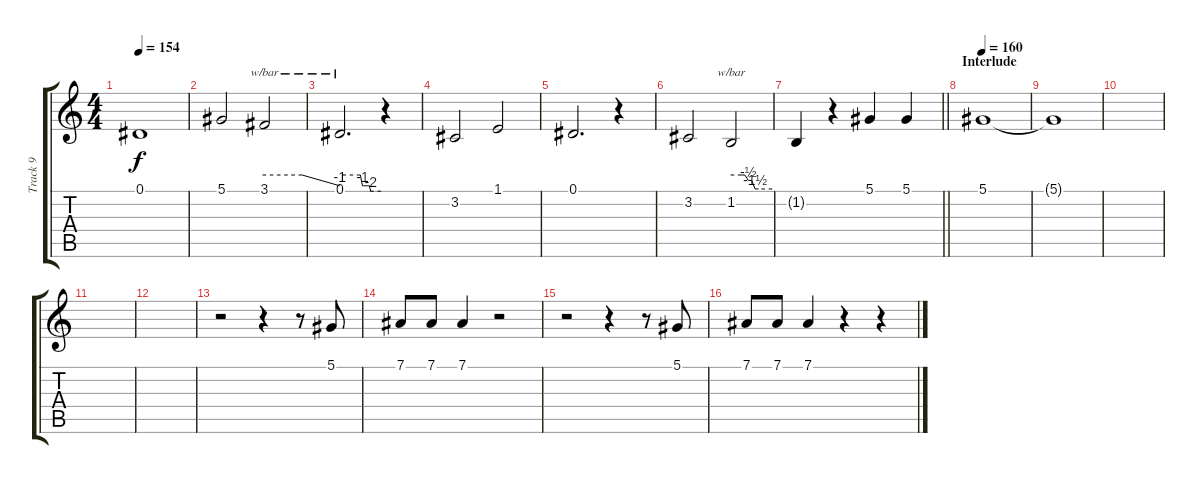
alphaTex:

\track ("Track 9" "Track 9") {instrument lead2sawtooth}
\staff {score tabs}
\tuning (Eb4 Bb3 Gb3 Db3 Ab2 Eb2) {hide}
\ts (4 4)
\tempo 154
\clef g2
\ks c
0.1{t}.1{dy f} |
5.1.2 3.1.2{tbe (custom default 0 0 30 0 60 -4)} |
0.1.2{d tbe (custom default 0 0 30 0 33 -4 35 -4 40 -4 43 -4 45 -8 60 -8)} r.4 |
3.2.2 1.1.2 |
0.1.2{d} r.4 |
3.2.2 1.2.2{tbe (custom default 0 0 15 0 20 0 25 -2 30 -2 35 -6 40 -6 60 -6)} |
\barLineRight lightlight
1.2{t}.4 r.4 5.1.4 5.1.4 |
\section ("" "Interlude")
\tempo 160
5.1.1 |
5.1{t}.1 |
|
|
|
r.2 r.4 r.8 5.1.8 |
7.1.8 7.1.8 7.1.4 r.2 |
r.2 r.4 r.8 5.1.8 |
7.1.8 7.1.8 7.1.4 r.4 r.4
